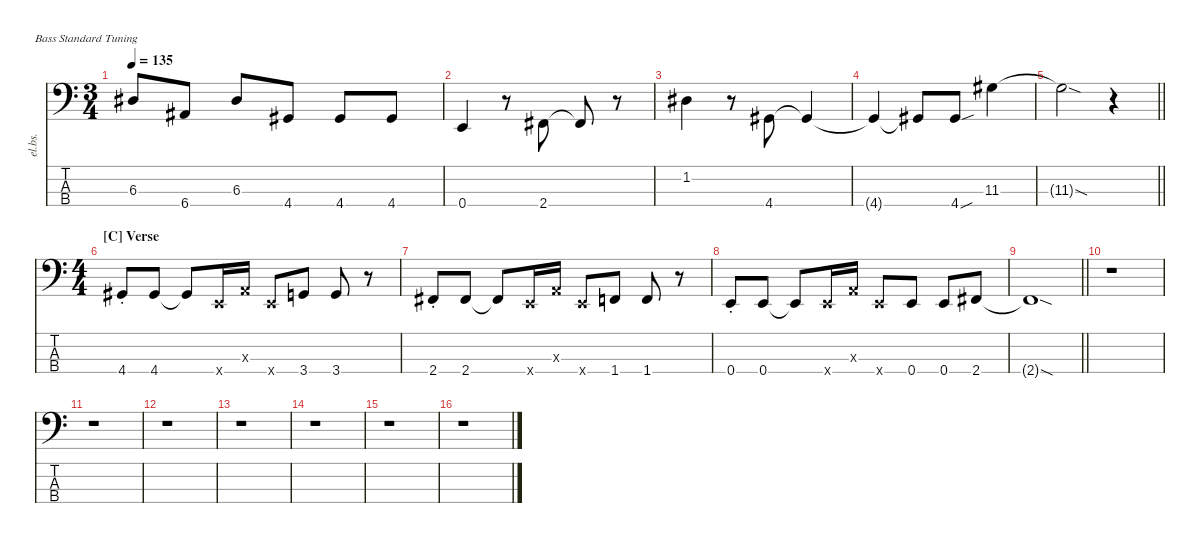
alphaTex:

\defaultSystemsLayout 4
\hideDynamics
\bracketExtendMode nobrackets
\track ("Electric Bass" "el.bs.") {mute instrument electricbassfinger}
\staff {score tabs}
\tuning (G2 D2 A1 E1)
\ts (3 4)
\tempo 135
\clef f4
\ks c
6.3{acc #}.8{dy mf beam Up} 6.4{acc #}.8{beam Up} 6.3{acc #}.8{beam Up} 4.4{acc #}.8{beam Up} 4.4{acc #}.8{beam Up} 4.4{acc #}.8{beam Up} |
0.4.4{beam Up} r.8{beam Down} 2.4{acc #}.8{beam Up} 2.4{t acc #}.8{beam Up} r.8{beam Down} |
1.2{acc #}.4{beam Down} r.8{beam Down} 4.4{acc #}.8{beam Up} 4.4{t acc #}.4{beam Up} |
4.4{t acc #}.4{beam Up} 4.4{t acc #}.8{beam Up} 4.4{sou acc #}.8{beam Up} 11.3{acc #}.4{beam Down} |
\barLineRight lightlight
11.3{sod t acc #}.2{beam Down} r.4{beam Down} |
\ts (4 4)
\beaming (8 2 2 2 2)
\section ("C" "Verse")
4.4{st acc #}.8{beam Up} 4.4{acc #}.8{beam Up} 4.4{t acc #}.8{beam Up} 0.4{x}.16{beam Up} 0.3{x}.16{beam Up} 0.4{x}.8{beam Up} 3.4.8{beam Up} 3.4.8{beam Up} r.8{beam Down} |
2.4{st acc #}.8{beam Up} 2.4{acc #}.8{beam Up} 2.4{t acc #}.8{beam Up} 0.4{x}.16{beam Up} 0.3{x}.16{beam Up} 0.4{x}.8{beam Up} 1.4.8{beam Up} 1.4.8{beam Up} r.8{beam Down} |
0.4{st}.8{beam Up} 0.4.8{beam Up} 0.4{t}.8{beam Up} 0.4{x}.16{beam Up} 0.3{x}.16{beam Up} 0.4{x}.8{beam Up} 0.4.8{beam Up} 0.4.8{beam Up} 2.4{acc #}.8{beam Up} |
\barLineRight lightlight
2.4{sod t acc #}.1{beam Up} |
r.1{beam Down} |
r.1{beam Down} |
r.1{beam Down} |
r.1{beam Down} |
r.1{beam Down} |
r.1{beam Down} |
r.1{beam Down}
